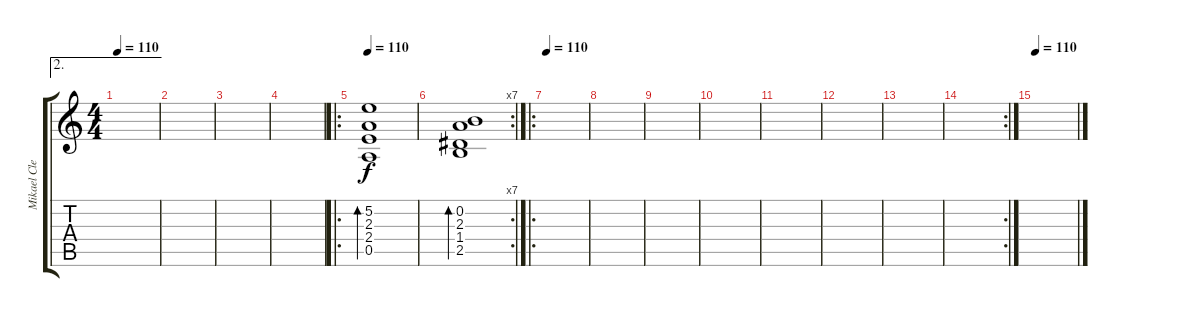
\track ("Mikael Clean" "Mikael Cle") {instrument electricguitarclean}
\staff {score tabs}
\tuning (E4 B3 G3 D3 A2 E2) {hide}
\ae 2
\ts (4 4)
\tempo 110
\clef g2
\ks c
|
|
|
|
\ro
\tempo 110
(5.2 2.3 2.4 0.5).1{bd 60} |
\rc 7
(0.2 2.3 1.4 2.5).1{bd 60} |
\ro
\tempo 110
|
|
|
|
|
|
|
\rc 2
|
\tempo 110
